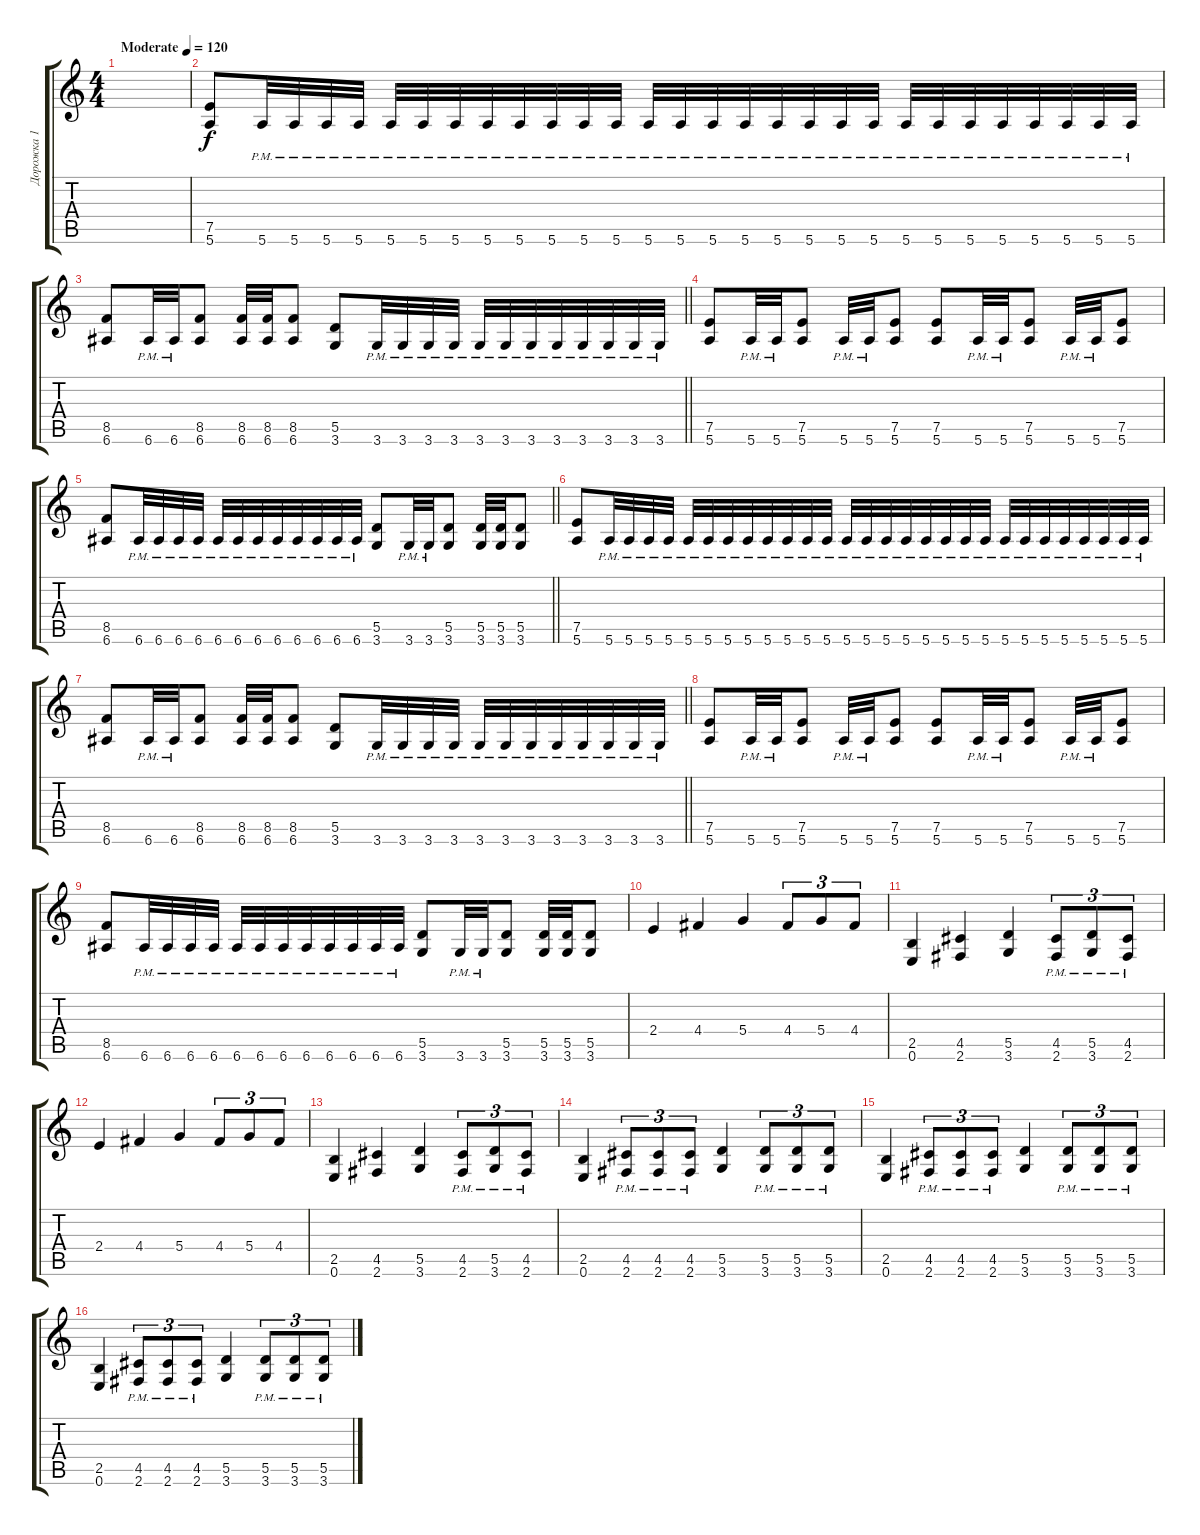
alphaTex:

\track ("Дорожка 1" "Дорожка 1") {instrument overdrivenguitar}
\staff {score tabs}
\tuning (E4 B3 G3 D3 A2 E2) {hide}
\ts (4 4)
\tempo (120 "Moderate")
\clef g2
\ks c
|
(7.5 5.6).8 5.6{pm}.32 5.6{pm}.32 5.6{pm}.32 5.6{pm}.32 5.6{pm}.32 5.6{pm}.32 5.6{pm}.32 5.6{pm}.32 5.6{pm}.32 5.6{pm}.32 5.6{pm}.32 5.6{pm}.32 5.6{pm}.32 5.6{pm}.32 5.6{pm}.32 5.6{pm}.32 5.6{pm}.32 5.6{pm}.32 5.6{pm}.32 5.6{pm}.32 5.6{pm}.32 5.6{pm}.32 5.6{pm}.32 5.6{pm}.32 5.6{pm}.32 5.6{pm}.32 5.6{pm}.32 5.6{pm}.32 |
\barLineRight lightlight
(8.5 6.6).8 6.6{pm}.32 6.6{pm}.32 (8.5 6.6).8 (8.5 6.6).32 (8.5 6.6).32 (8.5 6.6).8 (5.5 3.6).8 3.6{pm}.32 3.6{pm}.32 3.6{pm}.32 3.6{pm}.32 3.6{pm}.32 3.6{pm}.32 3.6{pm}.32 3.6{pm}.32 3.6{pm}.32 3.6{pm}.32 3.6{pm}.32 3.6{pm}.32 |
(7.5 5.6).8 5.6{pm}.32 5.6{pm}.32 (7.5 5.6).8 5.6{pm}.32 5.6{pm}.32 (7.5 5.6).8 (7.5 5.6).8 5.6{pm}.32 5.6{pm}.32 (7.5 5.6).8 5.6{pm}.32 5.6{pm}.32 (7.5 5.6).8 |
\barLineRight lightlight
(8.5 6.6).8 6.6{pm}.32 6.6{pm}.32 6.6{pm}.32 6.6{pm}.32 6.6{pm}.32 6.6{pm}.32 6.6{pm}.32 6.6{pm}.32 6.6{pm}.32 6.6{pm}.32 6.6{pm}.32 6.6{pm}.32 (5.5 3.6).8 3.6{pm}.32 3.6{pm}.32 (5.5 3.6).8 (5.5 3.6).32 (5.5 3.6).32 (5.5 3.6).8 |
(7.5 5.6).8 5.6{pm}.32 5.6{pm}.32 5.6{pm}.32 5.6{pm}.32 5.6{pm}.32 5.6{pm}.32 5.6{pm}.32 5.6{pm}.32 5.6{pm}.32 5.6{pm}.32 5.6{pm}.32 5.6{pm}.32 5.6{pm}.32 5.6{pm}.32 5.6{pm}.32 5.6{pm}.32 5.6{pm}.32 5.6{pm}.32 5.6{pm}.32 5.6{pm}.32 5.6{pm}.32 5.6{pm}.32 5.6{pm}.32 5.6{pm}.32 5.6{pm}.32 5.6{pm}.32 5.6{pm}.32 5.6{pm}.32 |
\barLineRight lightlight
(8.5 6.6).8 6.6{pm}.32 6.6{pm}.32 (8.5 6.6).8 (8.5 6.6).32 (8.5 6.6).32 (8.5 6.6).8 (5.5 3.6).8 3.6{pm}.32 3.6{pm}.32 3.6{pm}.32 3.6{pm}.32 3.6{pm}.32 3.6{pm}.32 3.6{pm}.32 3.6{pm}.32 3.6{pm}.32 3.6{pm}.32 3.6{pm}.32 3.6{pm}.32 |
(7.5 5.6).8 5.6{pm}.32 5.6{pm}.32 (7.5 5.6).8 5.6{pm}.32 5.6{pm}.32 (7.5 5.6).8 (7.5 5.6).8 5.6{pm}.32 5.6{pm}.32 (7.5 5.6).8 5.6{pm}.32 5.6{pm}.32 (7.5 5.6).8 |
(8.5 6.6).8 6.6{pm}.32 6.6{pm}.32 6.6{pm}.32 6.6{pm}.32 6.6{pm}.32 6.6{pm}.32 6.6{pm}.32 6.6{pm}.32 6.6{pm}.32 6.6{pm}.32 6.6{pm}.32 6.6{pm}.32 (5.5 3.6).8 3.6{pm}.32 3.6{pm}.32 (5.5 3.6).8 (5.5 3.6).32 (5.5 3.6).32 (5.5 3.6).8 |
2.4.4 4.4.4 5.4.4 4.4.8{tu (3 2)} 5.4.8{tu (3 2)} 4.4.8{tu (3 2)} |
(2.5 0.6).4 (4.5 2.6).4 (5.5 3.6).4 (4.5{pm} 2.6{pm}).8{tu (3 2)} (5.5{pm} 3.6{pm}).8{tu (3 2)} (4.5{pm} 2.6{pm}).8{tu (3 2)} |
2.4.4 4.4.4 5.4.4 4.4.8{tu (3 2)} 5.4.8{tu (3 2)} 4.4.8{tu (3 2)} |
(2.5 0.6).4 (4.5 2.6).4 (5.5 3.6).4 (4.5{pm} 2.6{pm}).8{tu (3 2)} (5.5{pm} 3.6{pm}).8{tu (3 2)} (4.5{pm} 2.6{pm}).8{tu (3 2)} |
(2.5 0.6).4 (4.5{pm} 2.6{pm}).8{tu (3 2)} (4.5{pm} 2.6{pm}).8{tu (3 2)} (4.5{pm} 2.6{pm}).8{tu (3 2)} (5.5 3.6).4 (5.5{pm} 3.6{pm}).8{tu (3 2)} (5.5{pm} 3.6{pm}).8{tu (3 2)} (5.5{pm} 3.6{pm}).8{tu (3 2)} |
(2.5 0.6).4 (4.5{pm} 2.6{pm}).8{tu (3 2)} (4.5{pm} 2.6{pm}).8{tu (3 2)} (4.5{pm} 2.6{pm}).8{tu (3 2)} (5.5 3.6).4 (5.5{pm} 3.6{pm}).8{tu (3 2)} (5.5{pm} 3.6{pm}).8{tu (3 2)} (5.5{pm} 3.6{pm}).8{tu (3 2)} |
(2.5 0.6).4 (4.5{pm} 2.6{pm}).8{tu (3 2)} (4.5{pm} 2.6{pm}).8{tu (3 2)} (4.5{pm} 2.6{pm}).8{tu (3 2)} (5.5 3.6).4 (5.5{pm} 3.6{pm}).8{tu (3 2)} (5.5{pm} 3.6{pm}).8{tu (3 2)} (5.5{pm} 3.6{pm}).8{tu (3 2)}
